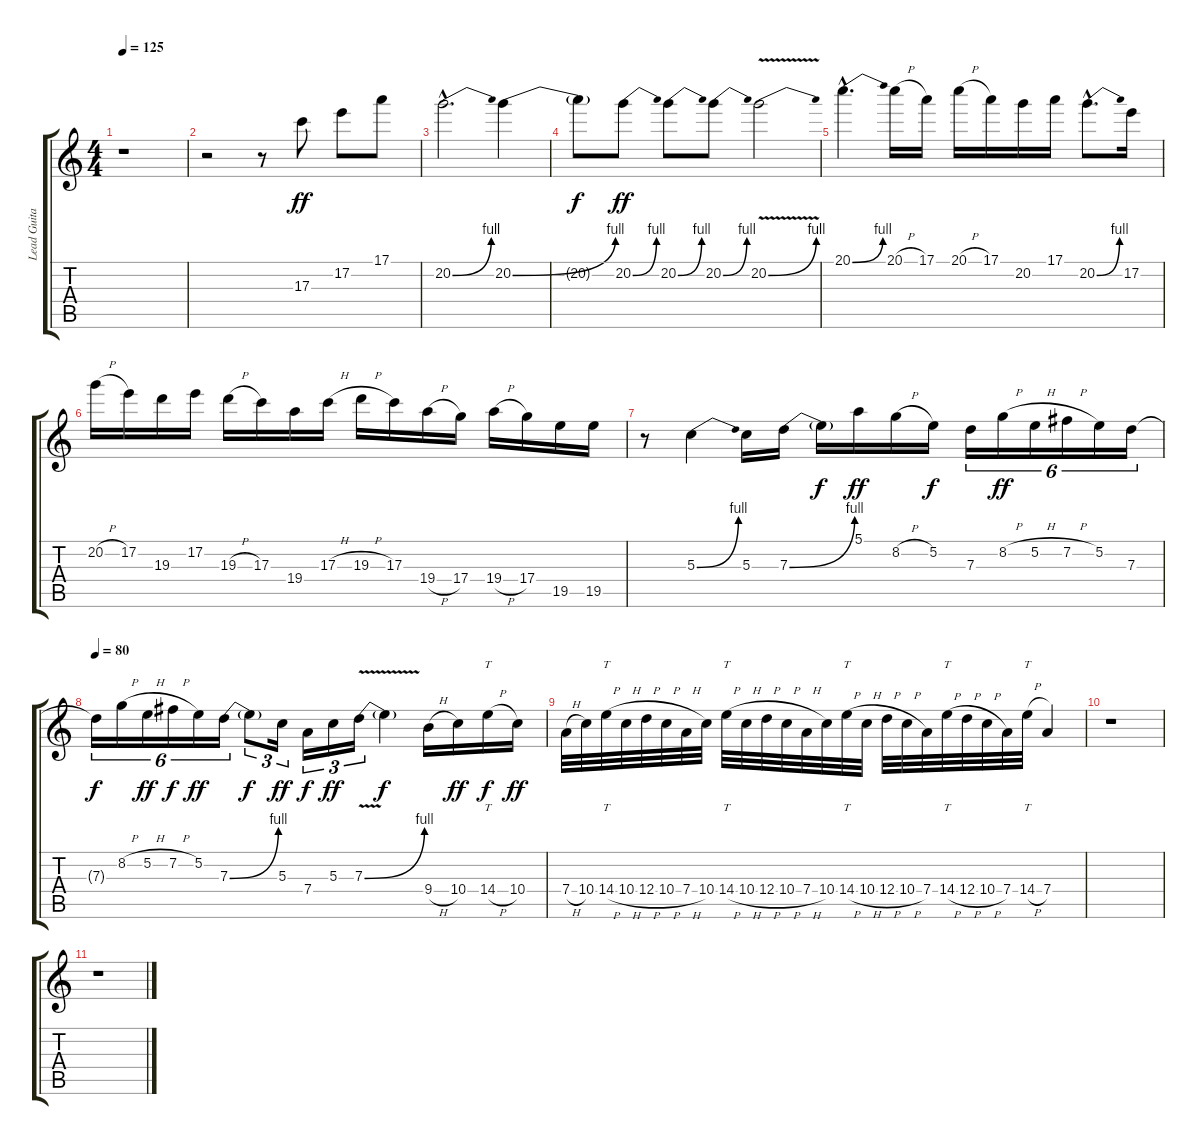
\track ("Lead Guitar" "Lead Guita") {instrument overdrivenguitar}
\staff {score tabs}
\tuning (E4 B3 G3 D3 A2 E2) {hide}
\ts (4 4)
\tempo 125
\clef g2
\ks c
r.1{dy ff} |
r.2 r.8 17.3.8 17.2.8 17.1.8 |
20.2{be (bend 0 0 60 4) hac}.2{d} 20.2{be (bend 0 0 60 4)}.4 |
20.2{t}.8{dy f} 20.2{be (bend 0 0 60 4)}.8{dy ff} 20.2{be (bend 0 0 60 4)}.8 20.2{be (bend 0 0 60 4)}.8 20.2{be (bend 0 0 60 4) v}.2 |
20.1{be (bend 0 0 60 4) hac}.4{d} 20.1{h}.16 17.1.16 20.1{h}.16 17.1.16 20.2.16 17.1.16 20.2{be (bend 0 0 60 4) hac}.8{d} 17.2.16 |
20.2{h}.16 17.2.16 19.3.16 17.2.16 19.3{h}.16 17.3.16 19.4.16 17.3{h}.16 19.3{h}.16 17.3.16 19.4{h}.16 17.4.16 19.4{h}.16 17.4.16 19.5.16 19.5.16 |
r.8 5.3{be (bend 0 0 60 4)}.4 5.3.16 7.3{be (bend 0 0 60 4)}.16 7.3{t}.16{dy f} 5.1.16{dy ff} 8.2{h}.16 5.2.16{dy f} 7.3.16{tu (6 4)} 8.2{h}.16{tu (6 4) dy ff} 5.2{h}.16{tu (6 4)} 7.2{h}.16{tu (6 4)} 5.2.16{tu (6 4)} 7.3.16{tu (6 4)} |
\tempo 80
7.3{t}.16{tu (6 4) dy f} 8.2{h}.16{tu (6 4)} 5.2{h}.16{tu (6 4) dy ff} 7.2{h}.16{tu (6 4) dy f} 5.2.16{tu (6 4) dy ff} 7.3{be (bend 0 0 60 4)}.16{tu (6 4)} 7.3{t}.8{tu (3 2) dy f} 5.3.16{tu (3 2) dy ff} 7.4.16{tu (3 2) dy f} 5.3.16{tu (3 2) dy ff} 7.3{be (bend 0 0 60 4) v}.16{tu (3 2)} 7.3{t}.4{dy f} 9.4{h}.16 10.4.16{dy ff} 14.4{h}.16{tt dy f} 10.4.16{dy ff} |
7.4{h}.32 10.4.32 14.4{h}.32{tt} 10.4{h}.32 12.4{h}.32 10.4{h}.32 7.4{h}.32 10.4.32 14.4{h}.32{tt} 10.4{h}.32 12.4{h}.32 10.4{h}.32 7.4{h}.32 10.4.32 14.4{h}.32{tt} 10.4{h}.32 12.4{h}.32 10.4{h}.32 7.4.32 14.4{h}.32{tt} 12.4{h}.32 10.4{h}.32 7.4.32 14.4{h}.32{tt} 7.4.4 |
r.1 |
r.1
